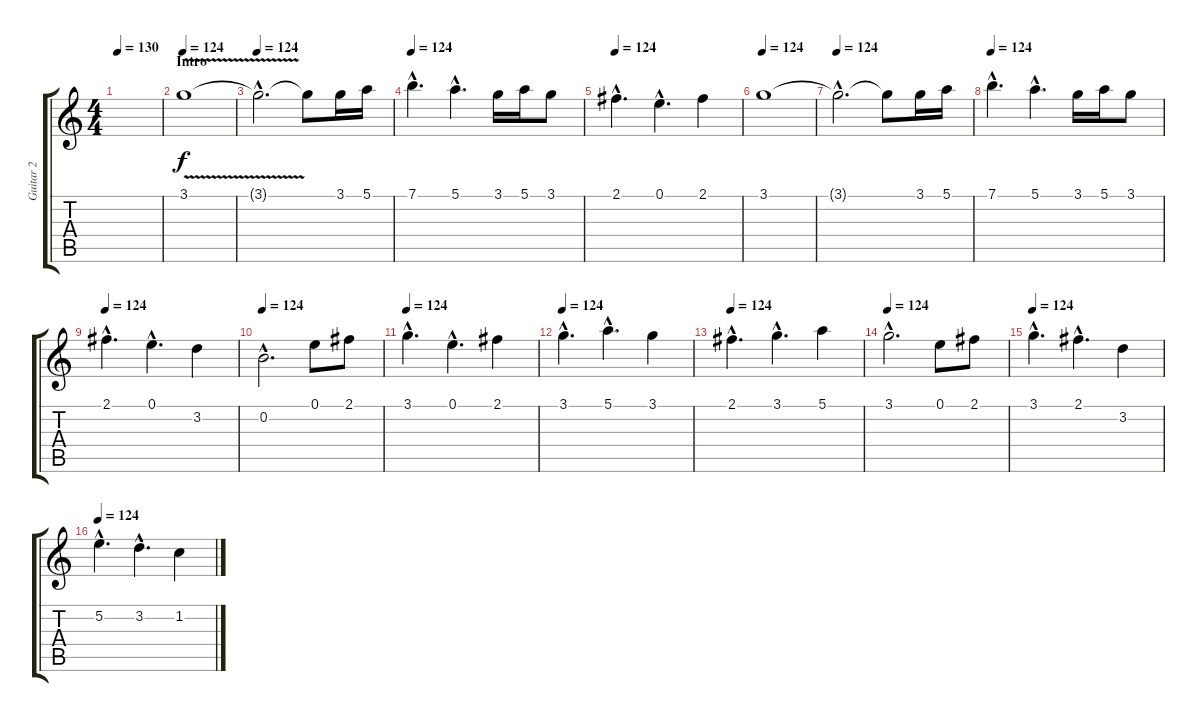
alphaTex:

\track ("Guitar 2 " "Guitar 2 ") {instrument distortionguitar}
\staff {score tabs}
\tuning (E4 B3 G3 D3 A2 E2) {hide}
\ts (4 4)
\tempo 130
\tempo 124
\tempo 130
\clef g2
\ks c
|
\section ("" "Intro")
\tempo 124
3.1{v}.1{volume 6} |
\tempo 124
3.1{hac t}.2{d} 3.1{t}.8 3.1.16{volume 11} 5.1.16 |
\tempo 124
7.1{hac}.4{d} 5.1{hac}.4{d} 3.1.16 5.1.16 3.1.8 |
\tempo 124
2.1{hac}.4{d} 0.1{hac}.4{d} 2.1.4 |
\tempo 124
3.1.1{volume 6} |
\tempo 124
3.1{hac t}.2{d} 3.1{t}.8 3.1.16{volume 11} 5.1.16 |
\tempo 124
7.1{hac}.4{d} 5.1{hac}.4{d} 3.1.16 5.1.16 3.1.8 |
\tempo 124
2.1{hac}.4{d} 0.1{hac}.4{d} 3.2.4 |
\tempo 124
0.2{hac}.2{d} 0.1.8 2.1.8 |
\tempo 124
3.1{hac}.4{d} 0.1{hac}.4{d} 2.1.4 |
\tempo 124
3.1{hac}.4{d} 5.1{hac}.4{d} 3.1.4 |
\tempo 124
2.1{hac}.4{d} 3.1{hac}.4{d} 5.1.4 |
\tempo 124
3.1{hac}.2{d} 0.1.8 2.1.8 |
\tempo 124
3.1{hac}.4{d} 2.1{hac}.4{d} 3.2.4 |
\tempo 124
5.2{hac}.4{d} 3.2{hac}.4{d} 1.2.4
